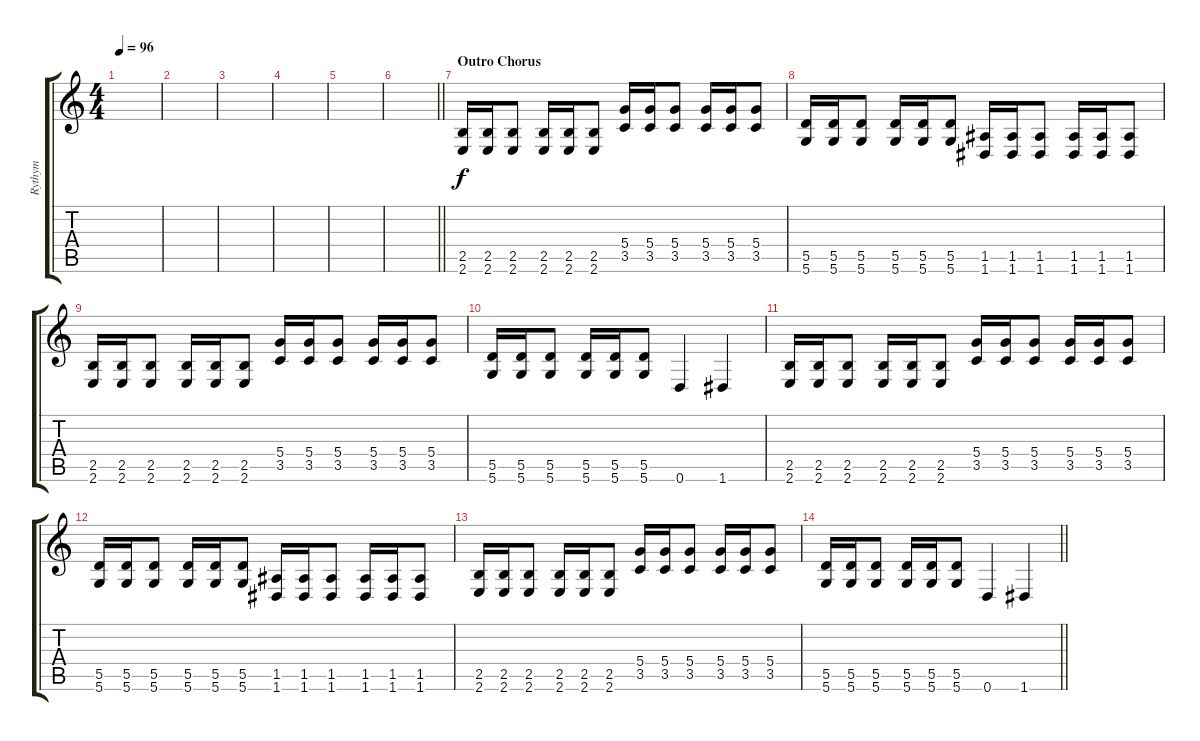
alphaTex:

\track ("Rythym" "Rythym") {instrument distortionguitar}
\staff {score tabs}
\tuning (E4 B3 G3 D3 A2 D2) {hide}
\ts (4 4)
\tempo 96
\clef g2
\ks c
|
|
|
|
|
\barLineRight lightlight
|
\section ("" "Outro Chorus")
(2.5 2.6).16 (2.5 2.6).16 (2.5 2.6).8 (2.5 2.6).16 (2.5 2.6).16 (2.5 2.6).8 (5.4 3.5).16 (5.4 3.5).16 (5.4 3.5).8 (5.4 3.5).16 (5.4 3.5).16 (5.4 3.5).8 |
(5.5 5.6).16 (5.5 5.6).16 (5.5 5.6).8 (5.5 5.6).16 (5.5 5.6).16 (5.5 5.6).8 (1.5 1.6).16 (1.5 1.6).16 (1.5 1.6).8 (1.5 1.6).16 (1.5 1.6).16 (1.5 1.6).8 |
(2.5 2.6).16 (2.5 2.6).16 (2.5 2.6).8 (2.5 2.6).16 (2.5 2.6).16 (2.5 2.6).8 (5.4 3.5).16 (5.4 3.5).16 (5.4 3.5).8 (5.4 3.5).16 (5.4 3.5).16 (5.4 3.5).8 |
(5.5 5.6).16 (5.5 5.6).16 (5.5 5.6).8 (5.5 5.6).16 (5.5 5.6).16 (5.5 5.6).8 0.6.4 1.6.4 |
(2.5 2.6).16 (2.5 2.6).16 (2.5 2.6).8 (2.5 2.6).16 (2.5 2.6).16 (2.5 2.6).8 (5.4 3.5).16 (5.4 3.5).16 (5.4 3.5).8 (5.4 3.5).16 (5.4 3.5).16 (5.4 3.5).8 |
(5.5 5.6).16 (5.5 5.6).16 (5.5 5.6).8 (5.5 5.6).16 (5.5 5.6).16 (5.5 5.6).8 (1.5 1.6).16 (1.5 1.6).16 (1.5 1.6).8 (1.5 1.6).16 (1.5 1.6).16 (1.5 1.6).8 |
(2.5 2.6).16 (2.5 2.6).16 (2.5 2.6).8 (2.5 2.6).16 (2.5 2.6).16 (2.5 2.6).8 (5.4 3.5).16 (5.4 3.5).16 (5.4 3.5).8 (5.4 3.5).16 (5.4 3.5).16 (5.4 3.5).8 |
\barLineRight lightlight
(5.5 5.6).16 (5.5 5.6).16 (5.5 5.6).8 (5.5 5.6).16 (5.5 5.6).16 (5.5 5.6).8 0.6.4 1.6.4
